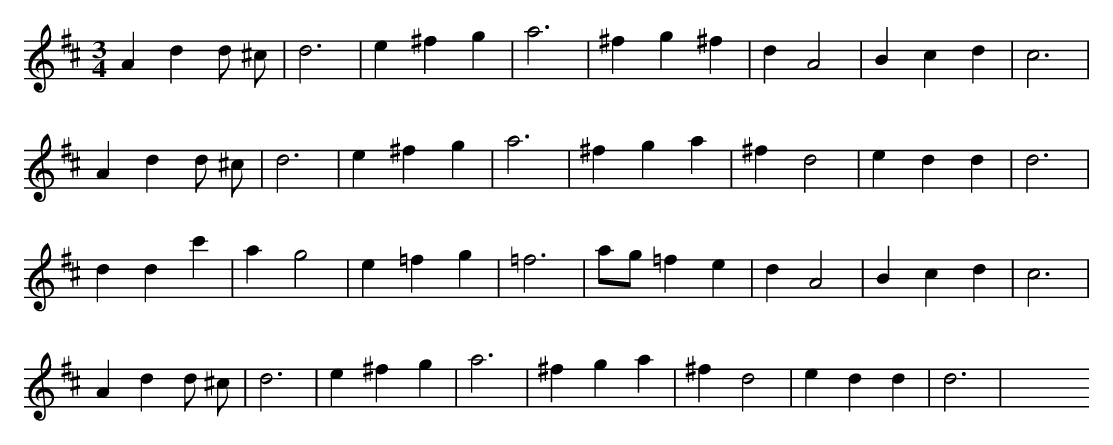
X:1
M:3/4
K:Edor
A2 d2 d ^c|d6|e2 ^f2 g2|a6|^f2 g2 ^f2|d2 A4|B2 c2 d2|c6|
A2 d2 d ^c|d6|e2 ^f2 g2|a6|^f2 g2 a2|^f2 d4|e2 d2 d2|d6|
d2 d2 c'2|a2 g4|e2 =f2 g2|=f6|ag =f2 e2|d2 A4|B2 c2 d2|c6|
A2 d2 d ^c|d6|e2 ^f2 g2|a6|^f2 g2 a2|^f2 d4|e2 d2 d2|d6|X
